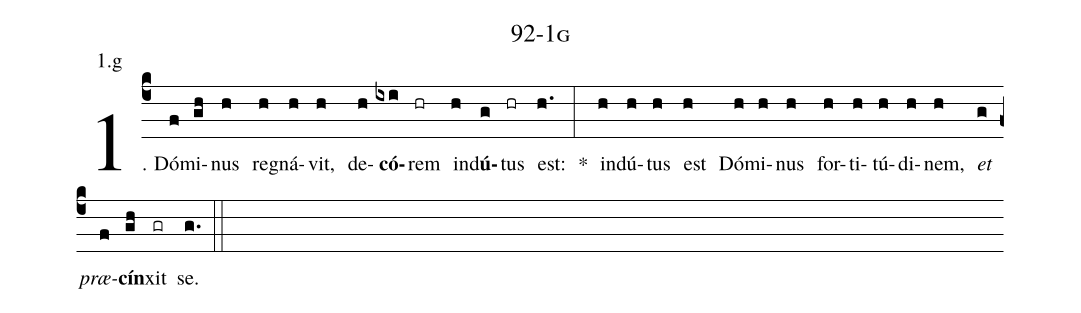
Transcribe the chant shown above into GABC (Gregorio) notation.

name: 92-1g;
annotation: 1.g;
%%
(c4)1. Dó(f)mi(gh)nus(h) re(h)gná(h)vit,(h) de(h)<b>có</b>(ixi)rem(hr) ind(h)<b>ú</b>(g)tus(hr) est:(h.) *(:) ind(h)ú(h)tus(h) est(h) Dó(h)mi(h)nus(h) for(h)ti(h)tú(h)di(h)nem,(h) <i>et</i>(g) <i>præ</i>(f)<b>cín</b>(gh)xit(gr) se.(g.) (::)
